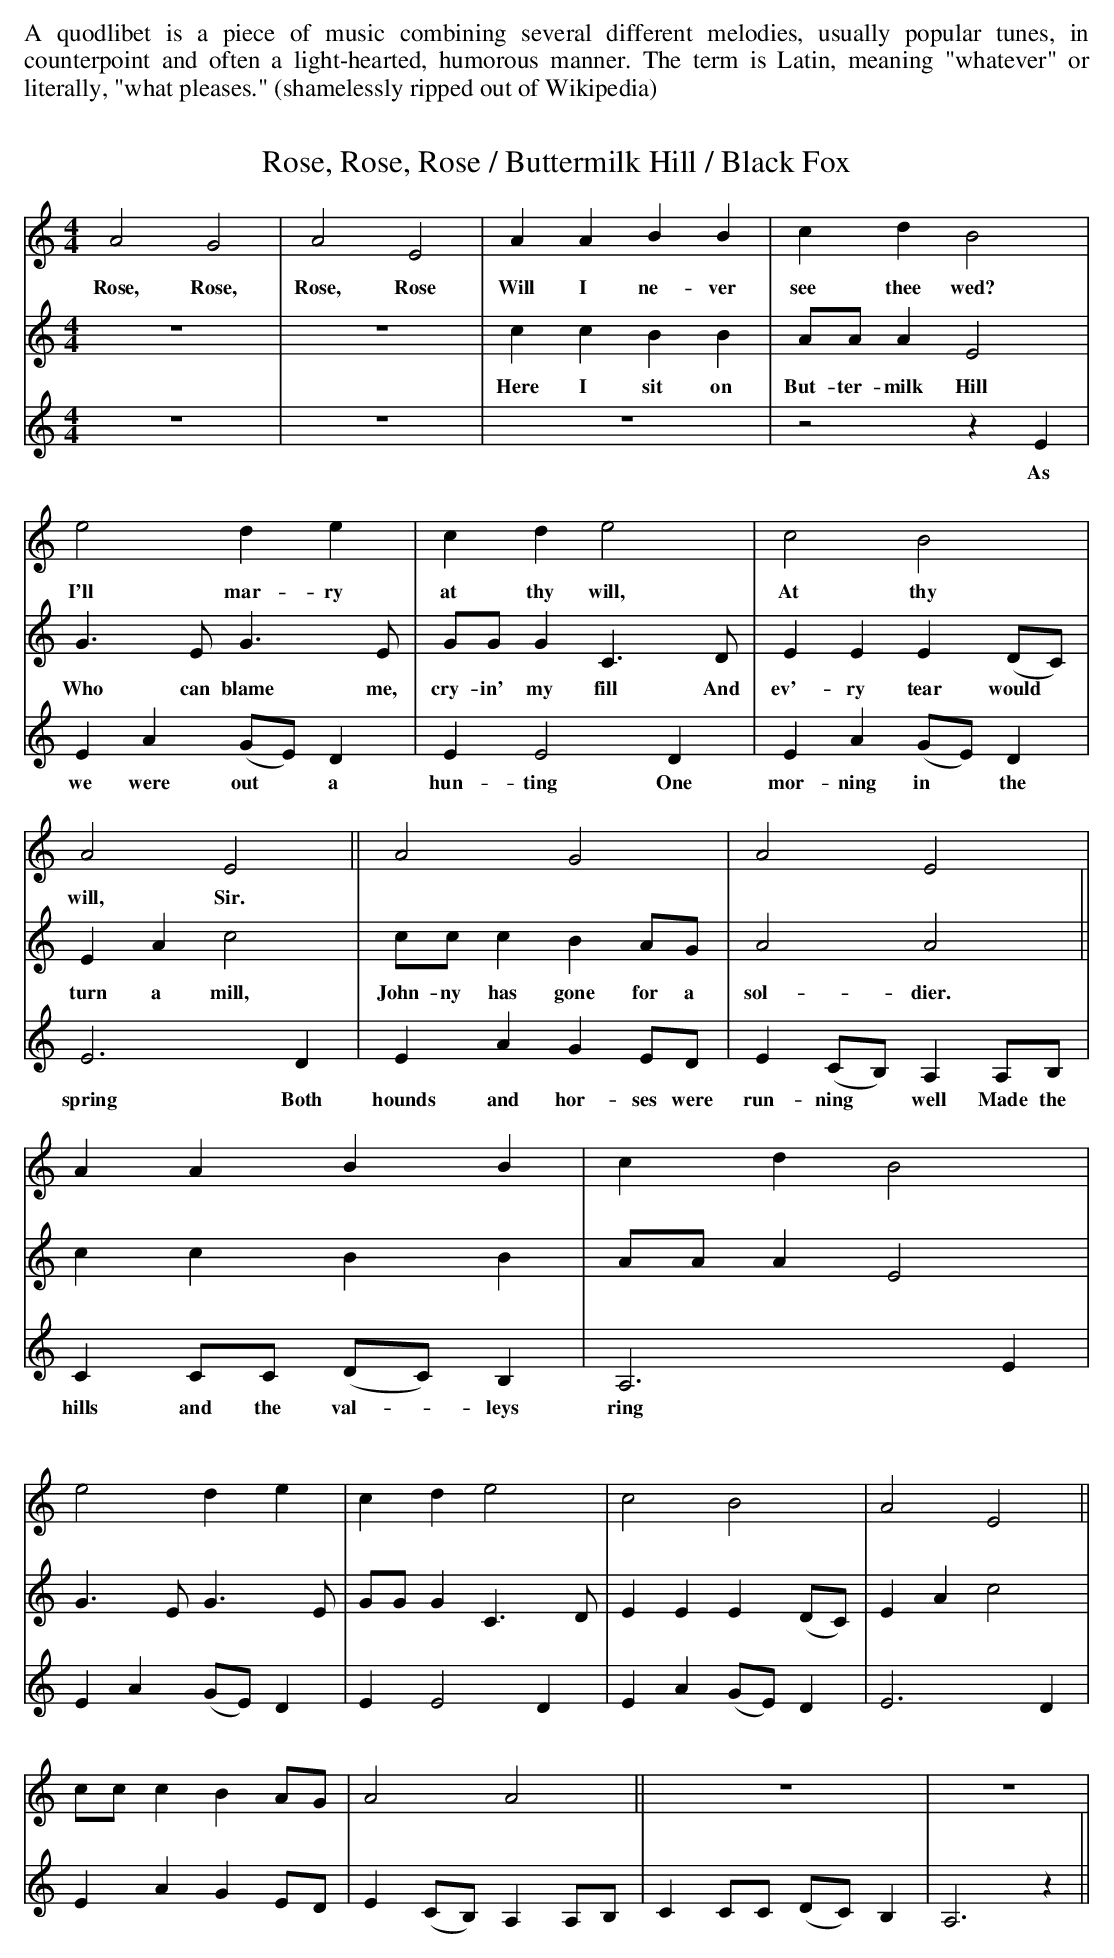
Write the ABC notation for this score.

X:1
T:Rose, Rose, Rose / Buttermilk Hill / Black Fox
M:4/4
L:1/16
K:Cmaj
V:1
A8 G8|A8 E8| A4 A4 B4B4|c4d4 B8| e8 d4e4|c4d4 e8| c8 B8|A8 E8||A8 G8|A8 E8| A4 A4 B4B4|c4d4 B8| e8 d4e4|c4d4 e8| c8 B8|A8 E8||
w:Rose, Rose, Rose, Rose Will I ne-ver see thee wed?  I'll mar-ry at thy will, At thy will, Sir.
V:2
z16|z16|c4 c4 B4 B4| A2A2 A4 E8| G6 E2 G6 E2| G2G2 G4 C6 D2| E4 E4 E4(D2C2)|E4 A4 c8| c2c2 c4 B4 A2G2| A8 A8||c4 c4 B4 B4| A2A2 A4 E8| G6 E2 G6 E2| G2G2 G4 C6 D2| E4 E4 E4(D2C2)|E4 A4 c8| c2c2 c4 B4 A2G2| A8 A8||z16|z16|
w:Here I sit on But-ter-milk Hill Who can blame me, cry-in' my fill And ev'-ry tear would* turn a mill, John-ny has gone for a sol-dier.
V:3
z16|z16|z16|z8 z4 E4| E4 A4 (G2E2) D4| E4 E8 D4| E4 A4 (G2E2) D4| E12 D4| E4 A4 G4 E2D2| E4 (C2B,2) A,4 A,2B,2|C4 C2C2 (D2C2) B,4| A,12  E4| E4 A4 (G2E2) D4| E4 E8 D4| E4 A4 (G2E2) D4| E12 D4| E4 A4 G4 E2D2| E4 (C2B,2) A,4 A,2B,2|C4 C2C2 (D2C2) B,4| A,12 z4||
w:As we were out* a hun-ting One mor-ning in* the spring Both hounds and hor-ses were run-ning* well Made the hills and the val-*leys ring
